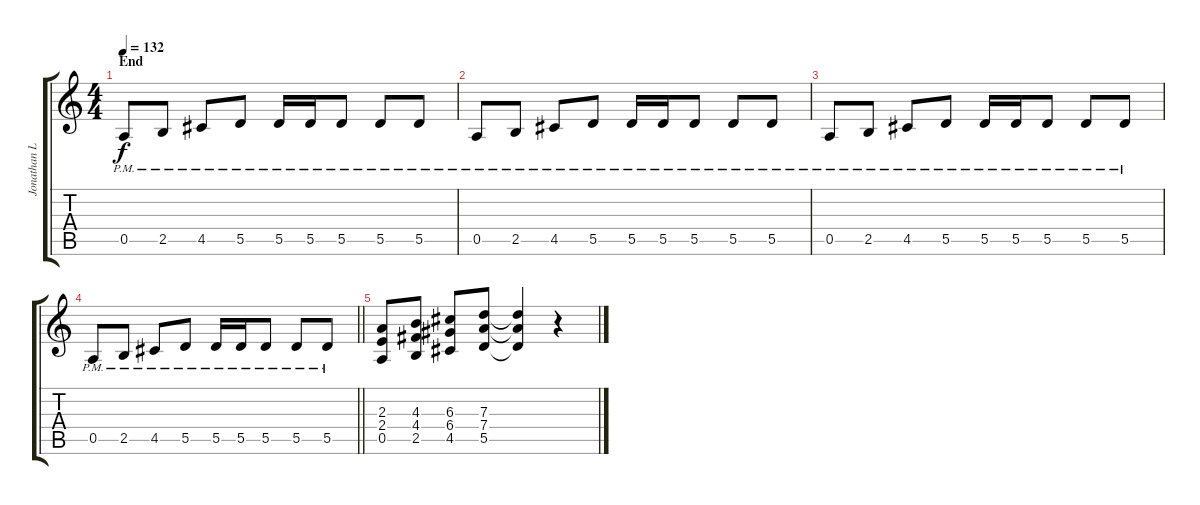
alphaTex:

\track ("Jonathan Le Landais" "Jonathan L") {instrument distortionguitar}
\staff {score tabs}
\tuning (E4 B3 G3 D3 A2 E2) {hide}
\ts (4 4)
\section ("" "End")
\tempo 132
\clef g2
\ks c
0.5{pm}.8{dy f} 2.5{pm}.8 4.5{pm}.8 5.5{pm}.8 5.5{pm}.16 5.5{pm}.16 5.5{pm}.8 5.5{pm}.8 5.5{pm}.8 |
0.5{pm}.8 2.5{pm}.8 4.5{pm}.8 5.5{pm}.8 5.5{pm}.16 5.5{pm}.16 5.5{pm}.8 5.5{pm}.8 5.5{pm}.8 |
0.5{pm}.8 2.5{pm}.8 4.5{pm}.8 5.5{pm}.8 5.5{pm}.16 5.5{pm}.16 5.5{pm}.8 5.5{pm}.8 5.5{pm}.8 |
\barLineRight lightlight
0.5{pm}.8 2.5{pm}.8 4.5{pm}.8 5.5{pm}.8 5.5{pm}.16 5.5{pm}.16 5.5{pm}.8 5.5{pm}.8 5.5{pm}.8 |
(2.3 2.4 0.5).8 (4.3 4.4 2.5).8 (6.3 6.4 4.5).8 (7.3 7.4 5.5).8 (7.3{t} 7.4{t} 5.5{t}).4 r.4
